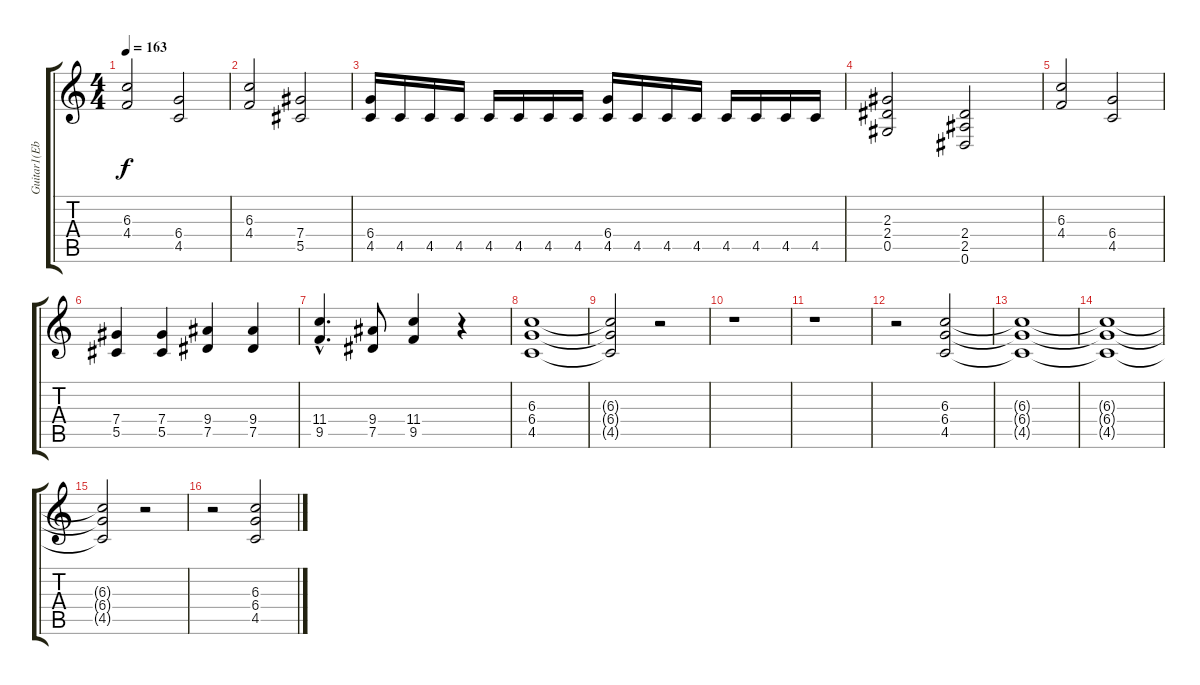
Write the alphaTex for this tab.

\track ("Guitar1(Eb-tuning)" "Guitar1(Eb") {instrument overdrivenguitar}
\staff {score tabs}
\tuning (Eb4 Bb3 Gb3 Db3 Ab2 Eb2) {hide}
\ts (4 4)
\tempo 163
\clef g2
\ks c
(6.3 4.4).2{dy f} (6.4 4.5).2 |
(6.3 4.4).2 (7.4 5.5).2 |
(6.4 4.5).16 4.5.16 4.5.16 4.5.16 4.5.16 4.5.16 4.5.16 4.5.16 (6.4 4.5).16 4.5.16 4.5.16 4.5.16 4.5.16 4.5.16 4.5.16 4.5.16 |
(2.3 2.4 0.5).2 (2.4 2.5 0.6).2 |
(6.3 4.4).2 (6.4 4.5).2 |
(7.4 5.5).4 (7.4 5.5).4 (9.4 7.5).4 (9.4 7.5).4 |
(11.4{hac} 9.5{hac}).4{d} (9.4 7.5).8 (11.4 9.5).4 r.4 |
(6.3 6.4 4.5).1 |
(6.3{t} 6.4{t} 4.5{t}).2 r.2 |
r.1 |
r.1 |
r.2 (6.3 6.4 4.5).2 |
(6.3{t} 6.4{t} 4.5{t}).1 |
(6.3{t} 6.4{t} 4.5{t}).1 |
(6.3{t} 6.4{t} 4.5{t}).2 r.2 |
r.2 (6.3 6.4 4.5).2
